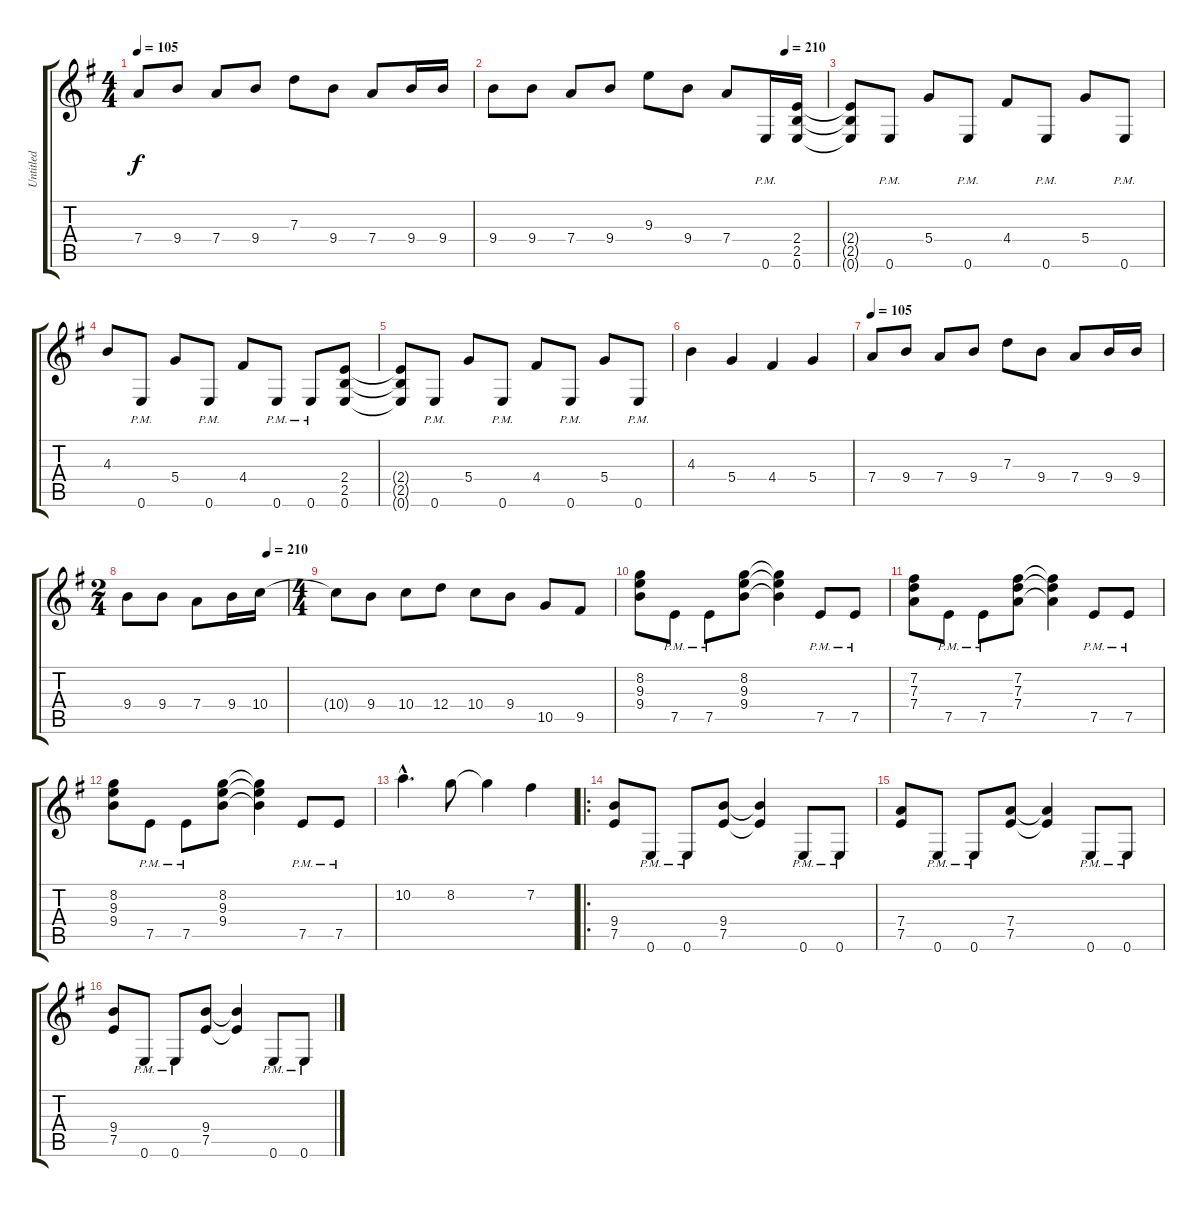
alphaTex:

\track ("Untitled" "Untitled") {instrument distortionguitar}
\staff {score tabs}
\tuning (E4 B3 G3 D3 A2 E2) {hide}
\ts (4 4)
\tempo 105
\clef g2
\ks g
7.4.8{dy f} 9.4.8 7.4.8 9.4.8 7.3.8 9.4.8 7.4.8 9.4.16 9.4.16 |
\tempo (210 0.875)
9.4.8 9.4.8 7.4.8 9.4.8 9.3.8 9.4.8 7.4.8 0.6{pm}.16 (2.4 2.5 0.6).16 |
(2.4{t} 2.5{t} 0.6{t}).8 0.6{pm}.8 5.4.8 0.6{pm}.8 4.4.8 0.6{pm}.8 5.4.8 0.6{pm}.8 |
4.3.8 0.6{pm}.8 5.4.8 0.6{pm}.8 4.4.8 0.6{pm}.8 0.6{pm}.8 (2.4 2.5 0.6).8 |
(2.4{t} 2.5{t} 0.6{t}).8 0.6{pm}.8 5.4.8 0.6{pm}.8 4.4.8 0.6{pm}.8 5.4.8 0.6{pm}.8 |
4.3.4 5.4.4 4.4.4 5.4.4 |
\tempo 105
7.4.8 9.4.8 7.4.8 9.4.8 7.3.8 9.4.8 7.4.8 9.4.16 9.4.16 |
\ts (2 4)
\tempo (210 0.875)
9.4.8 9.4.8 7.4.8 9.4.16 10.4.16 |
\ts (4 4)
10.4{t}.8 9.4.8 10.4.8 12.4.8 10.4.8 9.4.8 10.5.8 9.5.8 |
(8.2 9.3 9.4).8 7.5{pm}.8 7.5{pm}.8 (8.2 9.3 9.4).8 (8.2{t} 9.3{t} 9.4{t}).4 7.5{pm}.8 7.5{pm}.8 |
(7.2 7.3 7.4).8 7.5{pm}.8 7.5{pm}.8 (7.2 7.3 7.4).8 (7.2{t} 7.3{t} 7.4{t}).4 7.5{pm}.8 7.5{pm}.8 |
(8.2 9.3 9.4).8 7.5{pm}.8 7.5{pm}.8 (8.2 9.3 9.4).8 (8.2{t} 9.3{t} 9.4{t}).4 7.5{pm}.8 7.5{pm}.8 |
10.2{hac}.4{d} 8.2.8 8.2{t}.4 7.2.4 |
\ro
(9.4 7.5).8 0.6{pm}.8 0.6{pm}.8 (9.4 7.5).8 (9.4{t} 7.5{t}).4 0.6{pm}.8 0.6{pm}.8 |
(7.4 7.5).8 0.6{pm}.8 0.6{pm}.8 (7.4 7.5).8 (7.4{t} 7.5{t}).4 0.6{pm}.8 0.6{pm}.8 |
(9.4 7.5).8 0.6{pm}.8 0.6{pm}.8 (9.4 7.5).8 (9.4{t} 7.5{t}).4 0.6{pm}.8 0.6{pm}.8
